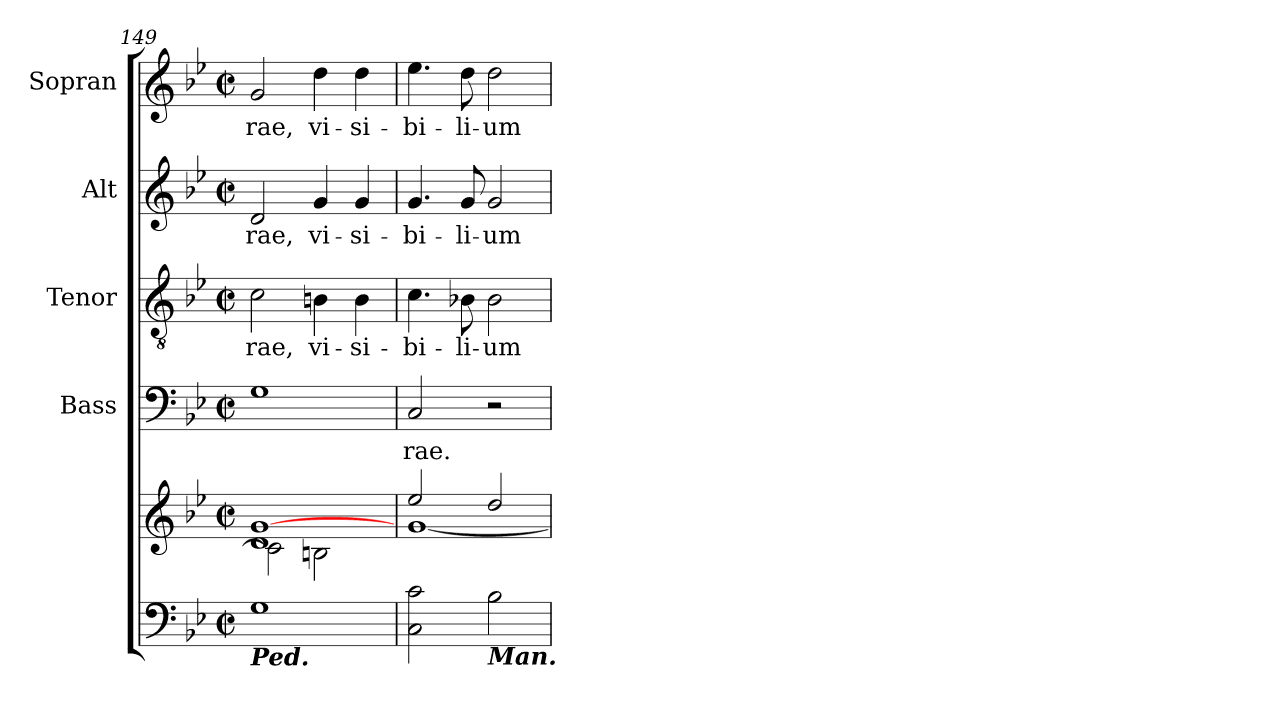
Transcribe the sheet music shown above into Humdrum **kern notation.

**kern	**kern	**kern	**text	**kern	**text	**kern	**text	**kern	**text
*part5	*part5	*part4	*part4	*part3	*part3	*part2	*part2	*part1	*part1
*staff6	*staff5	*staff4	*staff4	*staff3	*staff3	*staff2	*staff2	*staff1	*staff1
*	*	*I"Bass	*	*I"Tenor	*	*I"Alt	*	*I"Sopran	*
*	*	*I'B.	*	*I'T.	*	*I'A.	*	*I'S.	*
!!LO:LB:g=z
*clefF4	*clefG2	*clefF4	*	*clefGv2	*	*clefG2	*	*clefG2	*
*k[b-e-]	*k[b-e-]	*k[b-e-]	*	*k[b-e-]	*	*k[b-e-]	*	*k[b-e-]	*
*B-:	*B-:	*B-:	*	*B-:	*	*B-:	*	*B-:	*
*M2/2	*M2/2	*M2/2	*	*M2/2	*	*M2/2	*	*M2/2	*
*met(c|)	*met(c|)	*met(c|)	*	*met(c|)	*	*met(c|)	*	*met(c|)	*
=149	=149	=149	=149	=149	=149	=149	=149	=149	=149
*	*^	*	*	*	*	*	*	*	*
!LO:TX:b:Bi:t=Ped.	!	!	!	!	!	!	!	!	!	!
!	!	!	!	!	!	!LO:LY:b	!	!LO:LY:b	!	!LO:LY:b
1G	1d [>1g	2c\]	1G	.	2c\	-rae,	2d/	-rae,	2g/	-rae,
!	!	!	!	!	!	!LO:LY:b	!	!LO:LY:b	!	!LO:LY:b
.	.	2Bn\	.	.	4Bn\	vi-	4g/	vi-	4dd\	vi-
!	!	!	!	!	!	!LO:LY:b	!	!LO:LY:b	!	!LO:LY:b
.	.	.	.	.	4B\	-si-	4g/	-si-	4dd\	-si-
=150	=150	=150	=150	=150	=150	=150	=150	=150	=150	=150
!	!	!	!	!LO:LY:b	!	!LO:LY:b	!	!LO:LY:b	!	!LO:LY:b
2C\ 2c\	2ee-/	[<1g	2C/	-rae.	4.c\	-bi-	4.g/	-bi-	4.ee-\	-bi-
!	!	!	!	!	!	!LO:LY:b	!	!LO:LY:b	!	!LO:LY:b
.	.	.	.	.	8B-X\	-li-	8g/	-li-	8dd\	-li-
!LO:TX:b:Bi:t=Man.	!	!	!	!	!	!	!	!	!	!
!	!	!	!	!	!	!LO:LY:b	!	!LO:LY:b	!	!LO:LY:b
2B-\	2dd/	.	2r	.	2B-\	-um	2g/	-um	2dd\	-um
*	*v	*v	*	*	*	*	*	*	*	*
=	=	=	=	=	=	=	=	=	=
*-	*-	*-	*-	*-	*-	*-	*-	*-	*-
